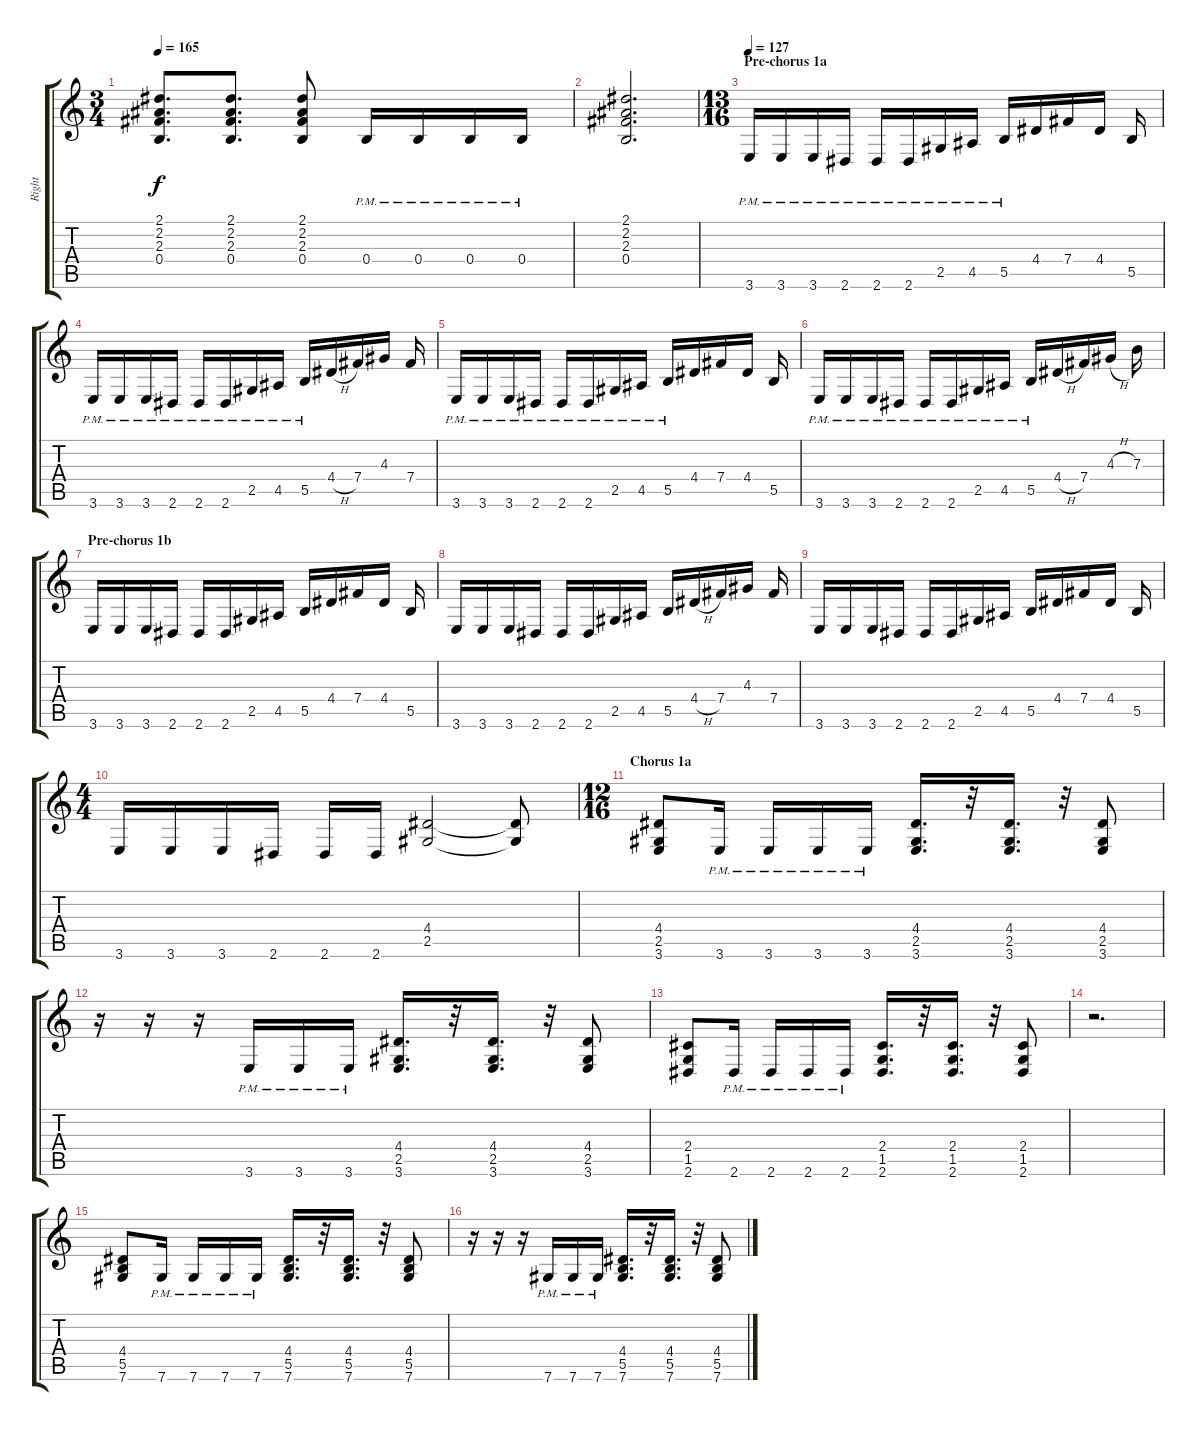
\track ("Right" "Right") {instrument distortionguitar}
\staff {score tabs}
\tuning (Db4 Ab3 E3 B2 Gb2 Db2) {hide}
\ts (3 4)
\tempo 165
\clef g2
\ks c
(2.1 2.2 2.3 0.4).8{d dy f} (2.1 2.2 2.3 0.4).8{d} (2.1 2.2 2.3 0.4).8 0.4{pm}.16 0.4{pm}.16 0.4{pm}.16 0.4{pm}.16 |
(2.1 2.2 2.3 0.4).2{d} |
\ts (13 16)
\section ("" "Pre-chorus 1a")
\tempo 127
3.6{pm}.16 3.6{pm}.16 3.6{pm}.16 2.6{pm}.16 2.6{pm}.16 2.6{pm}.16 2.5{pm}.16 4.5{pm}.16 5.5{pm}.16 4.4.16 7.4.16 4.4.16 5.5.16 |
3.6{pm}.16 3.6{pm}.16 3.6{pm}.16 2.6{pm}.16 2.6{pm}.16 2.6{pm}.16 2.5{pm}.16 4.5{pm}.16 5.5{pm}.16 4.4{h}.16 7.4.16 4.3.16 7.4.16 |
3.6{pm}.16 3.6{pm}.16 3.6{pm}.16 2.6{pm}.16 2.6{pm}.16 2.6{pm}.16 2.5{pm}.16 4.5{pm}.16 5.5{pm}.16 4.4.16 7.4.16 4.4.16 5.5.16 |
3.6{pm}.16 3.6{pm}.16 3.6{pm}.16 2.6{pm}.16 2.6{pm}.16 2.6{pm}.16 2.5{pm}.16 4.5{pm}.16 5.5{pm}.16 4.4{h}.16 7.4.16 4.3{h}.16 7.3.16 |
\section ("" "Pre-chorus 1b")
3.6.16 3.6.16 3.6.16 2.6.16 2.6.16 2.6.16 2.5.16 4.5.16 5.5.16 4.4.16 7.4.16 4.4.16 5.5.16 |
3.6.16 3.6.16 3.6.16 2.6.16 2.6.16 2.6.16 2.5.16 4.5.16 5.5.16 4.4{h}.16 7.4.16 4.3.16 7.4.16 |
3.6.16 3.6.16 3.6.16 2.6.16 2.6.16 2.6.16 2.5.16 4.5.16 5.5.16 4.4.16 7.4.16 4.4.16 5.5.16 |
\ts (4 4)
3.6.16 3.6.16 3.6.16 2.6.16 2.6.16 2.6.16 (4.4 2.5).2 (4.4{t} 2.5{t}).8 |
\ts (12 16)
\section ("" "Chorus 1a")
(4.4 2.5 3.6).8 3.6{pm}.16 3.6{pm}.16 3.6{pm}.16 3.6{pm}.16 (4.4 2.5 3.6).16{d} r.32 (4.4 2.5 3.6).16{d} r.32 (4.4 2.5 3.6).8 |
r.16 r.16 r.16 3.6{pm}.16 3.6{pm}.16 3.6{pm}.16 (4.4 2.5 3.6).16{d} r.32 (4.4 2.5 3.6).16{d} r.32 (4.4 2.5 3.6).8 |
(2.4 1.5 2.6).8 2.6{pm}.16 2.6{pm}.16 2.6{pm}.16 2.6{pm}.16 (2.4 1.5 2.6).16{d} r.32 (2.4 1.5 2.6).16{d} r.32 (2.4 1.5 2.6).8 |
r.2{d} |
(4.4 5.5 7.6).8 7.6{pm}.16 7.6{pm}.16 7.6{pm}.16 7.6{pm}.16 (4.4 5.5 7.6).16{d} r.32 (4.4 5.5 7.6).16{d} r.32 (4.4 5.5 7.6).8 |
r.16 r.16 r.16 7.6{pm}.16 7.6{pm}.16 7.6{pm}.16 (4.4 5.5 7.6).16{d} r.32 (4.4 5.5 7.6).16{d} r.32 (4.4 5.5 7.6).8
